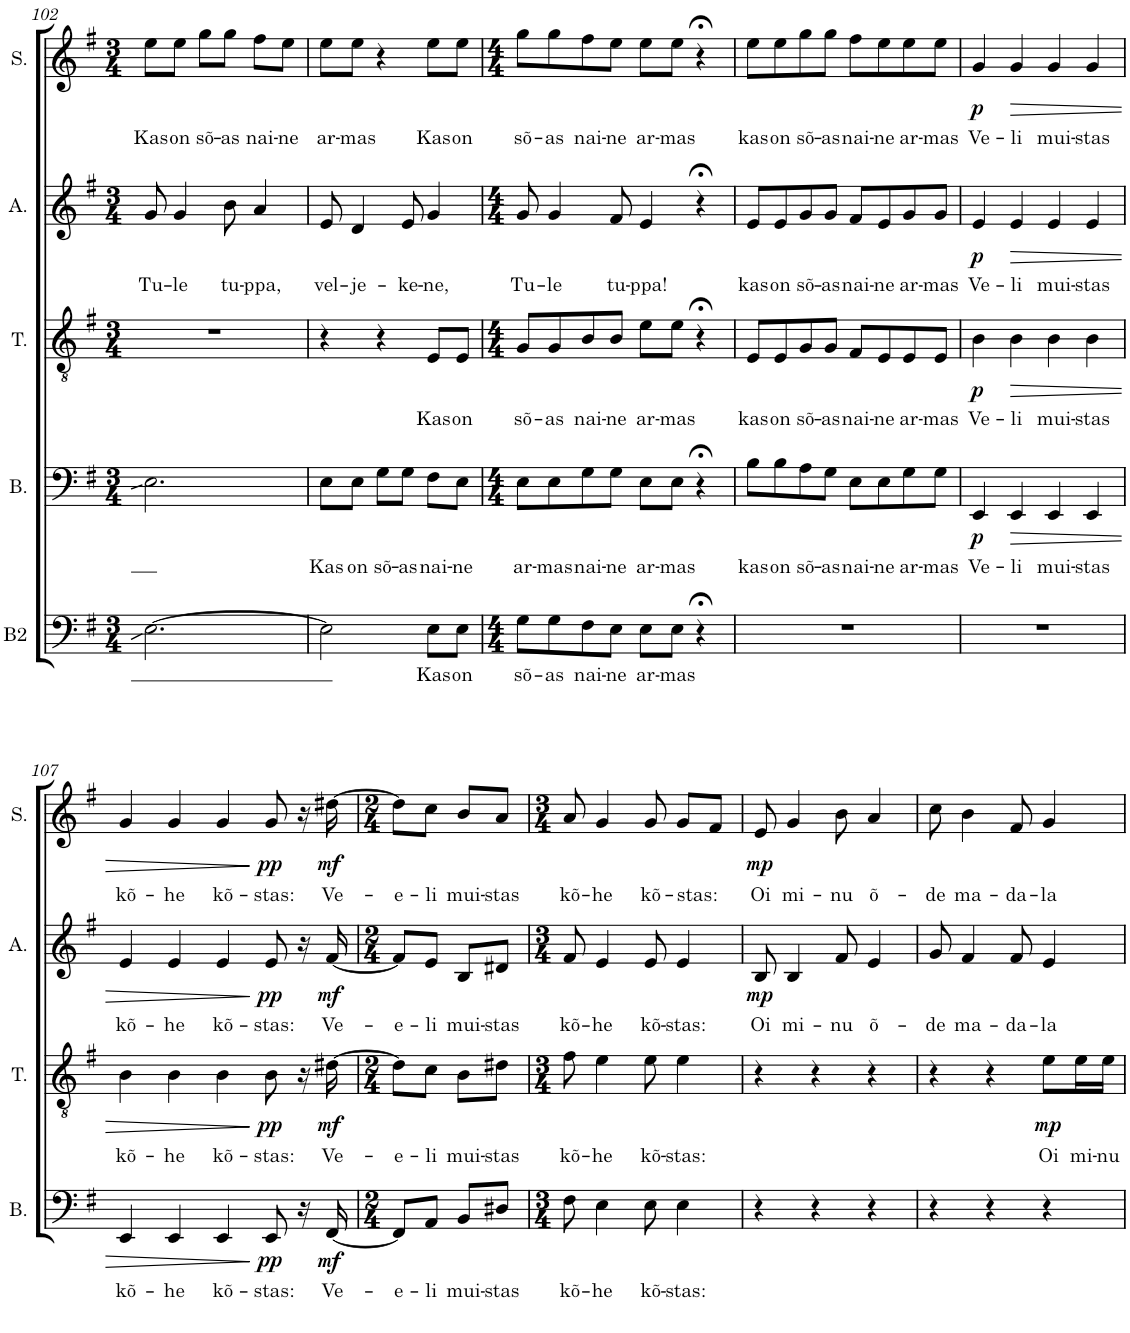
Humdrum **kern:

**kern	**text	**kern	**text	**dynam	**kern	**text	**dynam	**kern	**text	**dynam	**kern	**text	**dynam
*part5	*part5	*part4	*part4	*part4	*part3	*part3	*part3	*part2	*part2	*part2	*part1	*part1	*part1
*staff5	*staff5	*staff4	*staff4	*staff4	*staff3	*staff3	*staff3	*staff2	*staff2	*staff2	*staff1	*staff1	*staff1
*I"Bass II	*	*I"Bass	*	*	*I"Tenor	*	*	*I"Alto	*	*	*I"Soprano	*	*
*I'B2	*	*I'B.	*	*	*I'T.	*	*	*I'A.	*	*	*I'S.	*	*
!!LO:PB:g=z
*clefF4	*	*clefF4	*	*	*clefGv2	*	*	*clefG2	*	*	*clefG2	*	*
*	*	*	*	*	*	*	*	*Trd1c2	*	*	*	*	*
*k[f#]	*	*k[f#]	*	*	*k[f#]	*	*	*k[f#]	*	*	*k[f#]	*	*
*M3/4	*	*M3/4	*	*	*M3/4	*	*	*M3/4	*	*	*M3/4	*	*
=102	=102	=102	=102	=102	=102	=102	=102	=102	=102	=102	=102	=102	=102
!	!	!	!	!	!	!	!	!	!LO:LY:b	!	!	!LO:LY:b	!
[2.E\	.	2.E\	.	.	2.r	.	.	8g/	Tu-	.	8ee\L	Kas	.
!	!	!	!	!	!	!	!	!	!LO:LY:b	!	!	!LO:LY:b	!
.	.	.	.	.	.	.	.	4g/	-le	.	8ee\J	on	.
!	!	!	!	!	!	!	!	!	!	!	!	!LO:LY:b	!
.	.	.	.	.	.	.	.	.	.	.	8gg\L	sõ-	.
!	!	!	!	!	!	!	!	!	!LO:LY:b	!	!	!LO:LY:b	!
.	.	.	.	.	.	.	.	8b\	-tu-	.	8gg\J	-as	.
!	!	!	!	!	!	!	!	!	!LO:LY:b	!	!	!LO:LY:b	!
.	.	.	.	.	.	.	.	4a/	-ppa,	.	8ff#\L	nai-	.
!	!	!	!	!	!	!	!	!	!	!	!	!LO:LY:b	!
.	.	.	.	.	.	.	.	.	.	.	8ee\J	-ne	.
=103	=103	=103	=103	=103	=103	=103	=103	=103	=103	=103	=103	=103	=103
!	!	!	!LO:LY:b	!	!	!	!	!	!LO:LY:b	!	!	!LO:LY:b	!
2E\]	.	8E\L	Kas	.	4r	.	.	8e/	vel-	.	8ee\L	ar-	.
!	!	!	!LO:LY:b	!	!	!	!	!	!LO:LY:b	!	!	!LO:LY:b	!
.	.	8E\J	on	.	.	.	.	4d/	-je-	.	8ee\J	-mas	.
!	!	!	!LO:LY:b	!	!	!	!	!	!	!	!	!	!
.	.	8G\L	sõ-	.	4r	.	.	.	.	.	4r	.	.
!	!	!	!LO:LY:b	!	!	!	!	!	!LO:LY:b	!	!	!	!
.	.	8G\J	-as	.	.	.	.	8e/	-ke-	.	.	.	.
!	!LO:LY:b	!	!LO:LY:b	!	!	!LO:LY:b	!	!	!LO:LY:b	!	!	!LO:LY:b	!
8E\L	Kas	8F#\L	nai-	.	8E/L	Kas	.	4g/	-ne,	.	8ee\L	Kas	.
!	!LO:LY:b	!	!LO:LY:b	!	!	!LO:LY:b	!	!	!	!	!	!LO:LY:b	!
8E\J	on	8E\J	-ne	.	8E/J	on	.	.	.	.	8ee\J	on	.
=104	=104	=104	=104	=104	=104	=104	=104	=104	=104	=104	=104	=104	=104
*M4/4	*	*M4/4	*	*	*M4/4	*	*	*M4/4	*	*	*M4/4	*	*
!	!LO:LY:b	!	!LO:LY:b	!	!	!LO:LY:b	!	!	!LO:LY:b	!	!	!LO:LY:b	!
8G\L	sõ-	8E\L	ar-	.	8G/L	sõ-	.	8g/	Tu-	.	8gg\L	sõ-	.
!	!LO:LY:b	!	!LO:LY:b	!	!	!LO:LY:b	!	!	!LO:LY:b	!	!	!LO:LY:b	!
8G\	-as	8E\	-mas	.	8G/	-as	.	4g/	-le	.	8gg\	-as	.
!	!LO:LY:b	!	!LO:LY:b	!	!	!LO:LY:b	!	!	!	!	!	!LO:LY:b	!
8F#\	nai-	8G\	nai-	.	8B/	nai-	.	.	.	.	8ff#\	nai-	.
!	!LO:LY:b	!	!LO:LY:b	!	!	!LO:LY:b	!	!	!LO:LY:b	!	!	!LO:LY:b	!
8E\J	-ne	8G\J	-ne	.	8B/J	-ne	.	8f#/	-tu-	.	8ee\J	-ne	.
!	!LO:LY:b	!	!LO:LY:b	!	!	!LO:LY:b	!	!	!LO:LY:b	!	!	!LO:LY:b	!
8E\L	ar-	8E\L	ar-	.	8e\L	ar-	.	4e/	-ppa!	.	8ee\L	ar-	.
!	!LO:LY:b	!	!LO:LY:b	!	!	!LO:LY:b	!	!	!	!	!	!LO:LY:b	!
8E\J	-mas	8E\J	-mas	.	8e\J	-mas	.	.	.	.	8ee\J	-mas	.
4r;<	.	4r;<	.	.	4r;<	.	.	4r;<	.	.	4r;<	.	.
=105	=105	=105	=105	=105	=105	=105	=105	=105	=105	=105	=105	=105	=105
!	!	!	!LO:LY:b	!	!	!LO:LY:b	!	!	!LO:LY:b	!	!	!LO:LY:b	!
1r	.	8B\L	kas	.	8E/L	kas	.	8e/L	kas	.	8ee\L	kas	.
!	!	!	!LO:LY:b	!	!	!LO:LY:b	!	!	!LO:LY:b	!	!	!LO:LY:b	!
.	.	8B\	on	.	8E/	on	.	8e/	on	.	8ee\	on	.
!	!	!	!LO:LY:b	!	!	!LO:LY:b	!	!	!LO:LY:b	!	!	!LO:LY:b	!
.	.	8A\	sõ-	.	8G/	sõ-	.	8g/	sõ-	.	8gg\	sõ-	.
!	!	!	!LO:LY:b	!	!	!LO:LY:b	!	!	!LO:LY:b	!	!	!LO:LY:b	!
.	.	8G\J	-as	.	8G/J	-as	.	8g/J	-as	.	8gg\J	-as	.
!	!	!	!LO:LY:b	!	!	!LO:LY:b	!	!	!LO:LY:b	!	!	!LO:LY:b	!
.	.	8E\L	nai-	.	8F#/L	nai-	.	8f#/L	nai-	.	8ff#\L	nai-	.
!	!	!	!LO:LY:b	!	!	!LO:LY:b	!	!	!LO:LY:b	!	!	!LO:LY:b	!
.	.	8E\	-ne	.	8E/	-ne	.	8e/	-ne	.	8ee\	-ne	.
!	!	!	!LO:LY:b	!	!	!LO:LY:b	!	!	!LO:LY:b	!	!	!LO:LY:b	!
.	.	8G\	ar-	.	8E/	ar-	.	8g/	ar-	.	8ee\	ar-	.
!	!	!	!LO:LY:b	!	!	!LO:LY:b	!	!	!LO:LY:b	!	!	!LO:LY:b	!
.	.	8G\J	-mas	.	8E/J	-mas	.	8g/J	-mas	.	8ee\J	-mas	.
=106	=106	=106	=106	=106	=106	=106	=106	=106	=106	=106	=106	=106	=106
!	!	!	!LO:LY:b	!LO:DY:b	!	!LO:LY:b	!LO:DY:b	!	!LO:LY:b	!LO:DY:b	!	!LO:LY:b	!LO:DY:b
1r	.	4EE/	Ve-	p	4B\	Ve-	p	4e/	Ve-	p	4g/	Ve-	p
!	!	!	!LO:LY:b	!LO:HP:b	!	!LO:LY:b	!LO:HP:b	!	!LO:LY:b	!LO:HP:b	!	!LO:LY:b	!LO:HP:b
.	.	4EE/	-li	>	4B\	-li	>	4e/	-li	>	4g/	-li	>
!	!	!	!LO:LY:b	!	!	!LO:LY:b	!	!	!LO:LY:b	!	!	!LO:LY:b	!
.	.	4EE/	mui-	.	4B\	mui-	.	4e/	mui-	.	4g/	mui-	.
!	!	!	!LO:LY:b	!	!	!LO:LY:b	!	!	!LO:LY:b	!	!	!LO:LY:b	!
.	.	4EE/	-stas	.	4B\	-stas	.	4e/	-stas	.	4g/	-stas	.
!!LO:LB:g=z
=107	=107	=107	=107	=107	=107	=107	=107	=107	=107	=107	=107	=107	=107
!	!	!	!LO:LY:b	!	!	!LO:LY:b	!	!	!LO:LY:b	!	!	!LO:LY:b	!
1r	.	4EE/	kõ-	.	4B\	kõ-	.	4e/	kõ-	.	4g/	kõ-	.
!	!	!	!LO:LY:b	!	!	!LO:LY:b	!	!	!LO:LY:b	!	!	!LO:LY:b	!
.	.	4EE/	-he	.	4B\	-he	.	4e/	-he	.	4g/	-he	.
!	!	!	!LO:LY:b	!	!	!LO:LY:b	!	!	!LO:LY:b	!	!	!LO:LY:b	!
.	.	4EE/	kõ-	.	4B\	kõ-	.	4e/	kõ-	.	4g/	kõ-	.
!	!	!	!LO:LY:b	!LO:DY:n=1:b	!	!LO:LY:b	!LO:DY:n=1:b	!	!LO:LY:b	!LO:DY:n=1:b	!	!LO:LY:b	!LO:DY:n=1:b
.	.	8EE/	-stas:	] pp	8B\	-stas:	] pp	8e/	-stas:	] pp	8g/	-stas:	] pp
.	.	16r	.	.	16r	.	.	16r	.	.	16r	.	.
!	!	!	!LO:LY:b	!LO:DY:n=2:b	!	!LO:LY:b	!LO:DY:n=2:b	!	!LO:LY:b	!LO:DY:n=2:b	!	!LO:LY:b	!LO:DY:n=2:b
.	.	[16FF#/	-Ve-	mf	[16d#X\	-Ve-	mf	[16f#/	-Ve-	mf	[16dd#X\	-Ve-	mf
=108	=108	=108	=108	=108	=108	=108	=108	=108	=108	=108	=108	=108	=108
*M2/4	*	*M2/4	*	*	*M2/4	*	*	*M2/4	*	*	*M2/4	*	*
!	!	!	!LO:LY:b	!	!	!LO:LY:b	!	!	!LO:LY:b	!	!	!LO:LY:b	!
2r	.	8FF#/L]	-e-	.	8d#\L]	-e-	.	8f#/L]	-e-	.	8dd#\L]	-e-	.
!	!	!	!LO:LY:b	!	!	!LO:LY:b	!	!	!LO:LY:b	!	!	!LO:LY:b	!
.	.	8AA/J	-li	.	8c\J	-li	.	8e/J	-li	.	8cc\J	-li	.
!	!	!	!LO:LY:b	!	!	!LO:LY:b	!	!	!LO:LY:b	!	!	!LO:LY:b	!
.	.	8BB/L	mui-	.	8B\L	mui-	.	8B/L	mui-	.	8b/L	mui-	.
!	!	!	!LO:LY:b	!	!	!LO:LY:b	!	!	!LO:LY:b	!	!	!LO:LY:b	!
.	.	8D#X/J	-stas	.	8d#X\J	-stas	.	8d#X/J	-stas	.	8a/J	-stas	.
=109	=109	=109	=109	=109	=109	=109	=109	=109	=109	=109	=109	=109	=109
*M3/4	*	*M3/4	*	*	*M3/4	*	*	*M3/4	*	*	*M3/4	*	*
!	!	!	!LO:LY:b	!	!	!LO:LY:b	!	!	!LO:LY:b	!	!	!LO:LY:b	!
2.r	.	8F#\	kõ-	.	8f#\	kõ-	.	8f#/	kõ-	.	8a/	kõ-	.
!	!	!	!LO:LY:b	!	!	!LO:LY:b	!	!	!LO:LY:b	!	!	!LO:LY:b	!
.	.	4E\	-he	.	4e\	-he	.	4e/	-he	.	4g/	-he	.
!	!	!	!LO:LY:b	!	!	!LO:LY:b	!	!	!LO:LY:b	!	!	!LO:LY:b	!
.	.	8E\	kõ-	.	8e\	kõ-	.	8e/	kõ-	.	8g/	kõ-	.
!	!	!	!LO:LY:b	!	!	!LO:LY:b	!	!	!LO:LY:b	!	!	!LO:LY:b	!
.	.	4E\	-stas:	.	4e\	-stas:	.	4e/	-stas:	.	8g/L	-stas:	.
.	.	.	.	.	.	.	.	.	.	.	8f#/J	.	.
=110	=110	=110	=110	=110	=110	=110	=110	=110	=110	=110	=110	=110	=110
!	!	!	!	!	!	!	!	!	!LO:LY:b	!LO:DY:b	!	!LO:LY:b	!LO:DY:b
2.r	.	4r	.	.	4r	.	.	8B/	Oi	mp	8e/	Oi	mp
!	!	!	!	!	!	!	!	!	!LO:LY:b	!	!	!LO:LY:b	!
.	.	.	.	.	.	.	.	4B/	mi-	.	4g/	mi-	.
.	.	4r	.	.	4r	.	.	.	.	.	.	.	.
!	!	!	!	!	!	!	!	!	!LO:LY:b	!	!	!LO:LY:b	!
.	.	.	.	.	.	.	.	8f#/	-nu	.	8b\	-nu	.
!	!	!	!	!	!	!	!	!	!LO:LY:b	!	!	!LO:LY:b	!
.	.	4r	.	.	4r	.	.	4e/	õ-	.	4a/	õ-	.
=111	=111	=111	=111	=111	=111	=111	=111	=111	=111	=111	=111	=111	=111
!	!	!	!	!	!	!	!	!	!LO:LY:b	!	!	!LO:LY:b	!
2.r	.	4r	.	.	4r	.	.	8g/	-de	.	8cc\	-de	.
!	!	!	!	!	!	!	!	!	!LO:LY:b	!	!	!LO:LY:b	!
.	.	.	.	.	.	.	.	4f#/	ma-	.	4b\	ma-	.
.	.	4r	.	.	4r	.	.	.	.	.	.	.	.
!	!	!	!	!	!	!	!	!	!LO:LY:b	!	!	!LO:LY:b	!
.	.	.	.	.	.	.	.	8f#/	-da-	.	8f#/	-da-	.
!	!	!	!	!	!	!LO:LY:b	!LO:DY:b	!	!LO:LY:b	!	!	!LO:LY:b	!
.	.	4r	.	.	8e\L	Oi	mp	4e/	-la	.	4g/	-la	.
!	!	!	!	!	!	!LO:LY:b	!	!	!	!	!	!	!
.	.	.	.	.	16e\L	mi-	.	.	.	.	.	.	.
!	!	!	!	!	!	!LO:LY:b	!	!	!	!	!	!	!
.	.	.	.	.	16e\JJ	-nu	.	.	.	.	.	.	.
=	=	=	=	=	=	=	=	=	=	=	=	=	=
*-	*-	*-	*-	*-	*-	*-	*-	*-	*-	*-	*-	*-	*-
